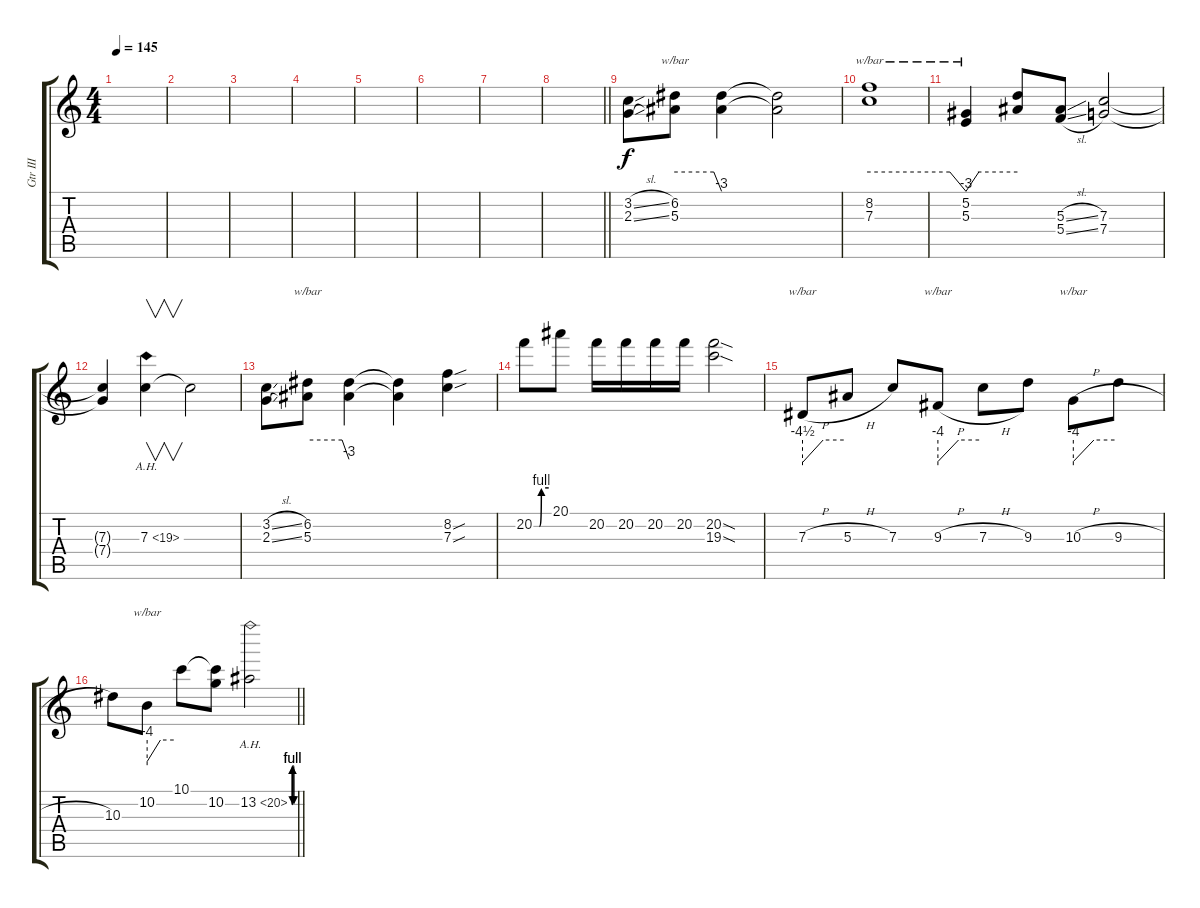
\track ("Gtr III" "Gtr III") {instrument overdrivenguitar}
\staff {score tabs}
\tuning (D4 A3 F3 C3 G2 C2) {hide}
\ts (4 4)
\tempo 145
\clef g2
\ks c
|
|
|
|
|
|
|
\barLineRight lightlight
|
(3.2{sl} 2.3{sl}).8{volume 13} (6.2 5.3).8{tbe (custom default 0 0 50 0 60 -12)} (6.2{t} 5.3{t}).4 (6.2{t} 5.3{t}).2 |
(8.2 7.3).1{tbe (custom default 0 0 50 0 60 -12)} |
(5.2 5.3).4{tbe (custom default 0 -12 15 0 60 0)} (5.2{t} 5.3{t}).8 (5.3{sl} 5.4{sl}).8 (7.3 7.4).2 |
(7.3{t} 7.4{t}).4 7.3{ah 12}.4{v} 7.3{t}.2 |
(3.2{sl} 2.3{sl}).8 (6.2 5.3).8{tbe (custom default 0 0 50 0 60 -12)} (6.2{t} 5.3{t}).4 (6.2{t} 5.3{t}).4 (8.2{sou} 7.3{sou}).4 |
20.2{be (custom 0 0 22 0 30 4 60 4)}.8 20.1.8 20.2.16 20.2.16 20.2.16 20.2.16 (20.2{sod} 19.3{sod}).2 |
7.3{h}.8{tbe (custom default 0 -18 30 0 60 0)} 5.3{h}.8 7.3.8 9.3{h}.8{tbe (custom default 0 -16 30 0 60 0)} 7.3{h}.8 9.3.8 10.3{h}.8{tbe (custom default 0 -16 30 0 60 0)} 9.3{h}.8 |
\barLineRight lightlight
10.3.8 10.2.8{tbe (custom default 0 -16 30 0 60 0)} 10.1.8 (10.1{t} 10.2).8 13.2{be (custom 0 0 3 4 5 4 10 0 15 4 40 4 52 4 60 0) ah 7}.2
